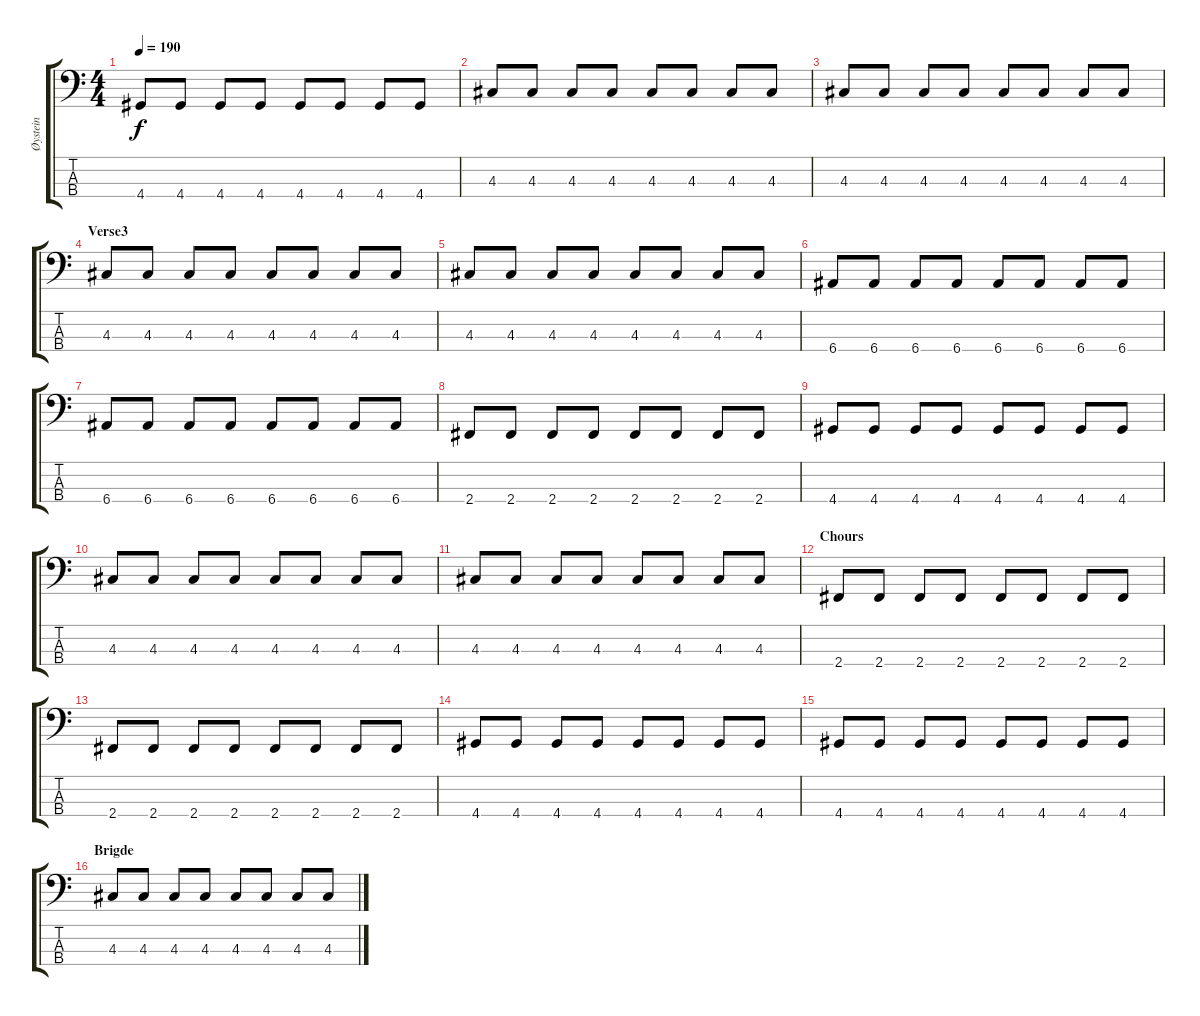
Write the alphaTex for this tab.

\track ("Øystein" "Øystein") {instrument fretlessbass}
\staff {score tabs}
\tuning (G2 D2 A1 E1) {hide}
\ts (4 4)
\tempo 190
\clef f4
\ks c
4.4.8{dy f} 4.4.8 4.4.8 4.4.8 4.4.8 4.4.8 4.4.8 4.4.8 |
4.3.8 4.3.8 4.3.8 4.3.8 4.3.8 4.3.8 4.3.8 4.3.8 |
4.3.8 4.3.8 4.3.8 4.3.8 4.3.8 4.3.8 4.3.8 4.3.8 |
\section ("" "Verse3")
4.3.8 4.3.8 4.3.8 4.3.8 4.3.8 4.3.8 4.3.8 4.3.8 |
4.3.8 4.3.8 4.3.8 4.3.8 4.3.8 4.3.8 4.3.8 4.3.8 |
6.4.8 6.4.8 6.4.8 6.4.8 6.4.8 6.4.8 6.4.8 6.4.8 |
6.4.8 6.4.8 6.4.8 6.4.8 6.4.8 6.4.8 6.4.8 6.4.8 |
2.4.8 2.4.8 2.4.8 2.4.8 2.4.8 2.4.8 2.4.8 2.4.8 |
4.4.8 4.4.8 4.4.8 4.4.8 4.4.8 4.4.8 4.4.8 4.4.8 |
4.3.8 4.3.8 4.3.8 4.3.8 4.3.8 4.3.8 4.3.8 4.3.8 |
4.3.8 4.3.8 4.3.8 4.3.8 4.3.8 4.3.8 4.3.8 4.3.8 |
\section ("" "Chours")
2.4.8 2.4.8 2.4.8 2.4.8 2.4.8 2.4.8 2.4.8 2.4.8 |
2.4.8 2.4.8 2.4.8 2.4.8 2.4.8 2.4.8 2.4.8 2.4.8 |
4.4.8 4.4.8 4.4.8 4.4.8 4.4.8 4.4.8 4.4.8 4.4.8 |
4.4.8 4.4.8 4.4.8 4.4.8 4.4.8 4.4.8 4.4.8 4.4.8 |
\section ("" "Brigde")
4.3.8 4.3.8 4.3.8 4.3.8 4.3.8 4.3.8 4.3.8 4.3.8
